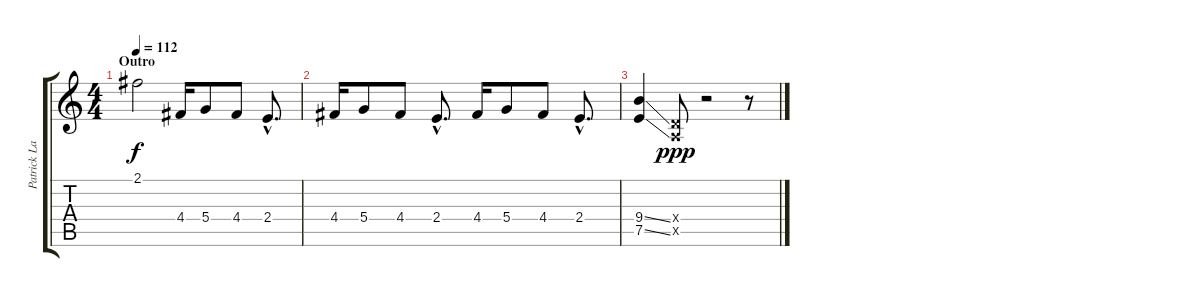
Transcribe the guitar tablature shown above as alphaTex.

\track ("Patrick Lachman" "Patrick La") {instrument distortionguitar}
\staff {score tabs}
\tuning (E4 B3 G3 D3 A2 E2) {hide}
\ts (4 4)
\section ("" "Outro")
\tempo 112
\clef g2
\ks c
2.1.2{dy f} 4.4.16 5.4.8 4.4.8 2.4{hac}.8{d} |
4.4.16 5.4.8 4.4.8 2.4{hac}.8{d} 4.4.16 5.4.8 4.4.8 2.4{hac}.8{d} |
(9.4{ss} 7.5{ss}).4 (0.4{x} 0.5{x}).8{dy ppp} r.2 r.8
